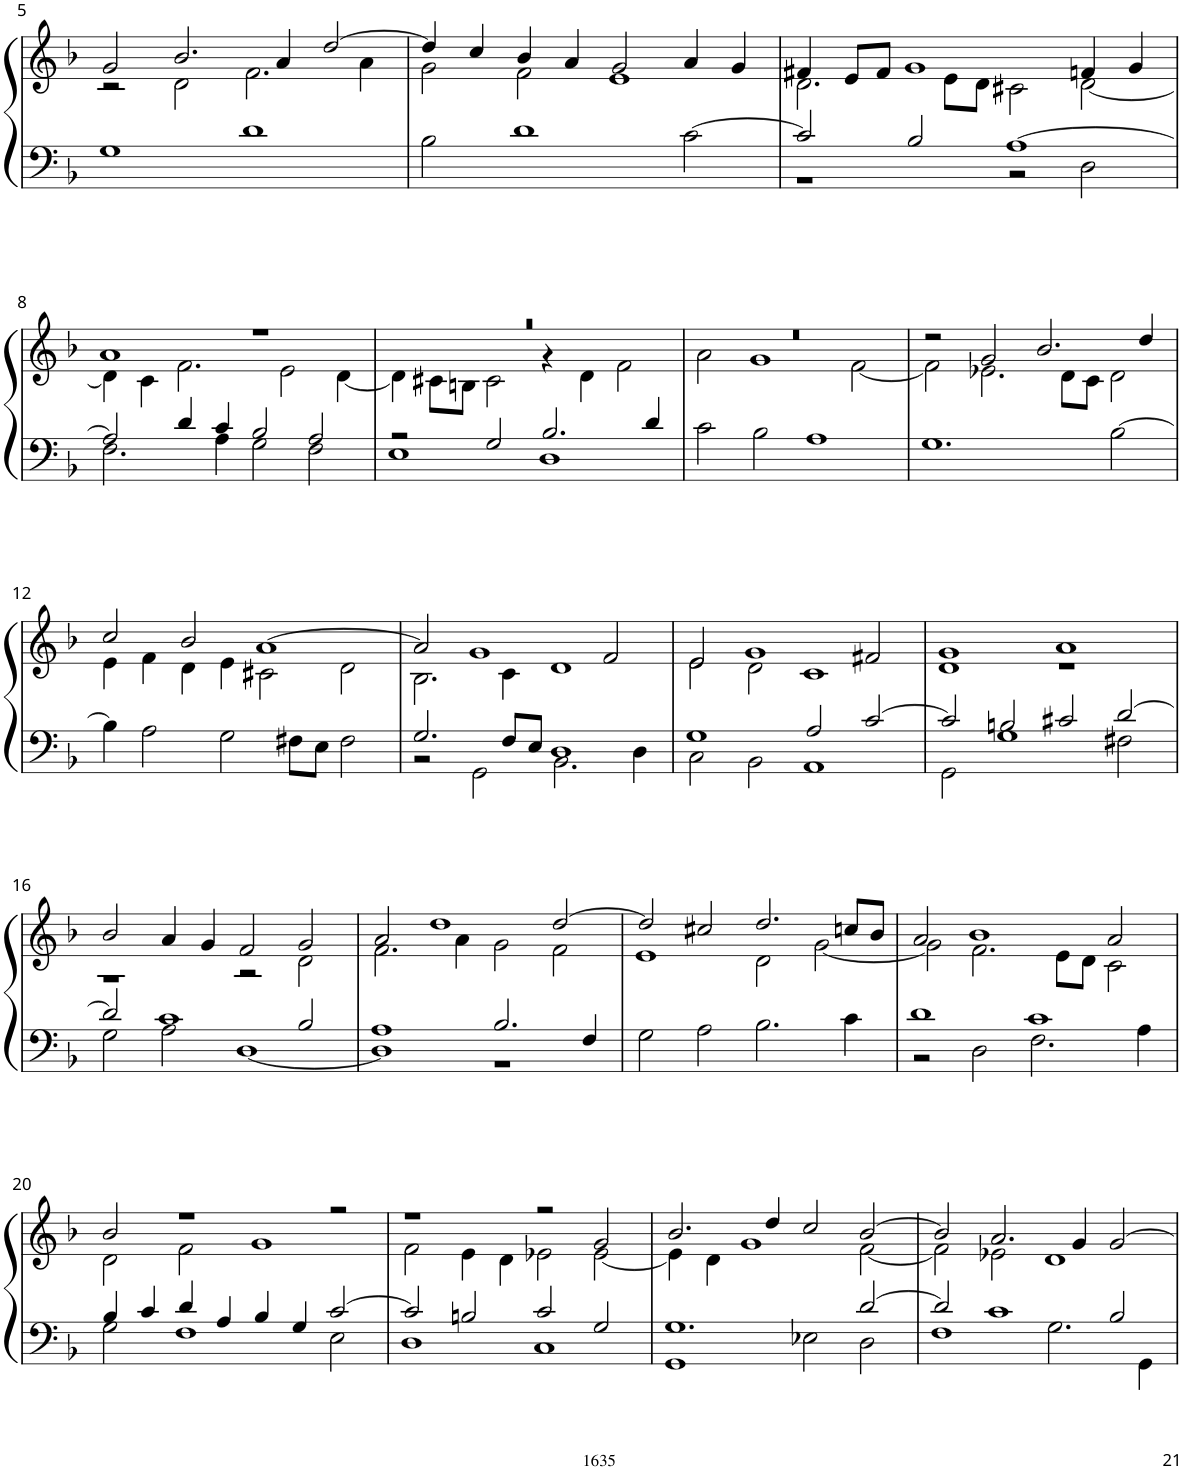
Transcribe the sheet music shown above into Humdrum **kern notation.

**kern	**kern
*part1	*part1
*staff2	*staff1
*I"Organ	*
*I'Org.	*
!!LO:PB:g=z
*clefF4	*clefG2
*k[b-]	*k[b-]
*M4/2	*M4/2
=5	=5
*	*^
1G	2g/	2r
.	2.b-/	2d\
1d	.	2.f\
.	4a/	.
.	[2dd/	.
.	.	4a\
=6	=6	=6
2B-\	4dd/]	2g\
.	4cc/	.
1d	4b-/	2f\
.	4a/	.
.	2g/	1e
[2c\	4a/	.
.	4g/	.
=7	=7	=7
*^	*	*
2c/]	1r	4f#X/	2.d\
.	.	8e/L	.
.	.	8f#/J	.
2B-/	.	1g	.
.	.	.	8e\L
.	.	.	8d\J
[1A	2r	.	2c#X\
.	2D\	4fn/	[2d\
.	.	4g/	.
!!LO:LB:g=z	!!
=8	=8	=8	=8
2A/]	2.F\	1a	4d\]
.	.	.	4c\
4d/	.	.	2.f\
4c/	4A\	.	.
2B-/	2G\	1r	.
.	.	.	2e\
2A/	2F\	.	.
.	.	.	[4d\
=9	=9	=9	=9
2r	1E	0r	4d\]
.	.	.	8c#X\L
.	.	.	8Bn\J
2G/	.	.	2c#\
2.B-/	1D	.	4r
.	.	.	4d\
.	.	.	2f\
4d/	.	.	.
*v	*v	*	*
=10	=10	=10
2c\	0r	2a\
2B-\	.	1g
1A	.	.
.	.	[2f\
=11	=11	=11
1.G	2r	2f\]
.	2g/	2.e-X\
.	2.b-/	.
.	.	8d\L
.	.	8c\J
[2B-\	.	2d\
.	4dd/	.
!!LO:LB:g=z	!!
=12	=12	=12
4B-\]	2cc/	4e\
2A\	.	4f\
.	2b-/	4d\
2G\	.	4e\
.	[1a	2c#X\
8F#X\L	.	.
8E\J	.	.
2F#\	.	2d\
=13	=13	=13
*^	*	*
2.G/	2r	2a/]	2.B-\
.	2GG\	1g	.
8F/L	.	.	4c\
8E/J	.	.	.
1D	2.BB-\	.	1d
.	.	2f/	.
.	4D\	.	.
=14	=14	=14	=14
1G	2C\	2e/	2e\
.	2BB-\	1g	2d\
2A/	1AA	.	1c
[2c/	.	2f#X/	.
=15	=15	=15	=15
2c/]	2GG\	1g	1d
2Bn/	1G	.	.
2c#X/	.	1a	1r
[2d/	2F#X\	.	.
!!LO:LB:g=z	!!
=16	=16	=16	=16
2d/]	2G\	2b-/	1r
1c	2A\	4a/	.
.	.	4g/	.
.	[1D	2f/	2r
2B-/	.	2g/	2d\
=17	=17	=17	=17
1A	1D]	2a/	2.f\
.	.	1dd	.
.	.	.	4a\
2.B-/	1r	.	2g\
.	.	[2dd/	2f\
4F/	.	.	.
*v	*v	*	*
=18	=18	=18
2G\	2dd/]	1e
2A\	2cc#X/	.
2.B-\	2.dd/	2d\
.	.	[2g\
4c\	8ccn/L	.
.	8b-/J	.
=19	=19	=19
*^	*	*
1d	2r	2a/	2g\]
.	2D\	1b-	2.f\
1c	2.F\	.	.
.	.	.	8e\L
.	.	.	8d\J
.	.	2a/	2c\
.	4A\	.	.
!!LO:LB:g=z	!!
=20	=20	=20	=20
4B-/	2G\	2b-/	2d\
4c/	.	.	.
4d/	1F	1r	2f\
4A/	.	.	.
4B-/	.	.	1g
4G/	.	.	.
[2c/	2E\	2r	.
=21	=21	=21	=21
2c/]	1D	1r	2f\
2Bn/	.	.	4e\
.	.	.	4d\
2c/	1C	2r	2e-X\
2G/	.	2g/	[2e-\
=22	=22	=22	=22
1.G	1GG	2.b-/	4e-\]
.	.	.	4d\
.	.	.	1g
.	.	4dd/	.
.	2E-X\	2cc/	.
[2d/	2D\	[2b-/	[2f\
=23	=23	=23	=23
2d/]	1F	2b-/]	2f\]
1c	.	2.a/	2e-X\
.	2.G\	.	1d
.	.	4g/	.
2B-/	.	[2g/	.
.	4GG\	.	.
*v	*v	*	*
*	*v	*v
=	=
*-	*-
